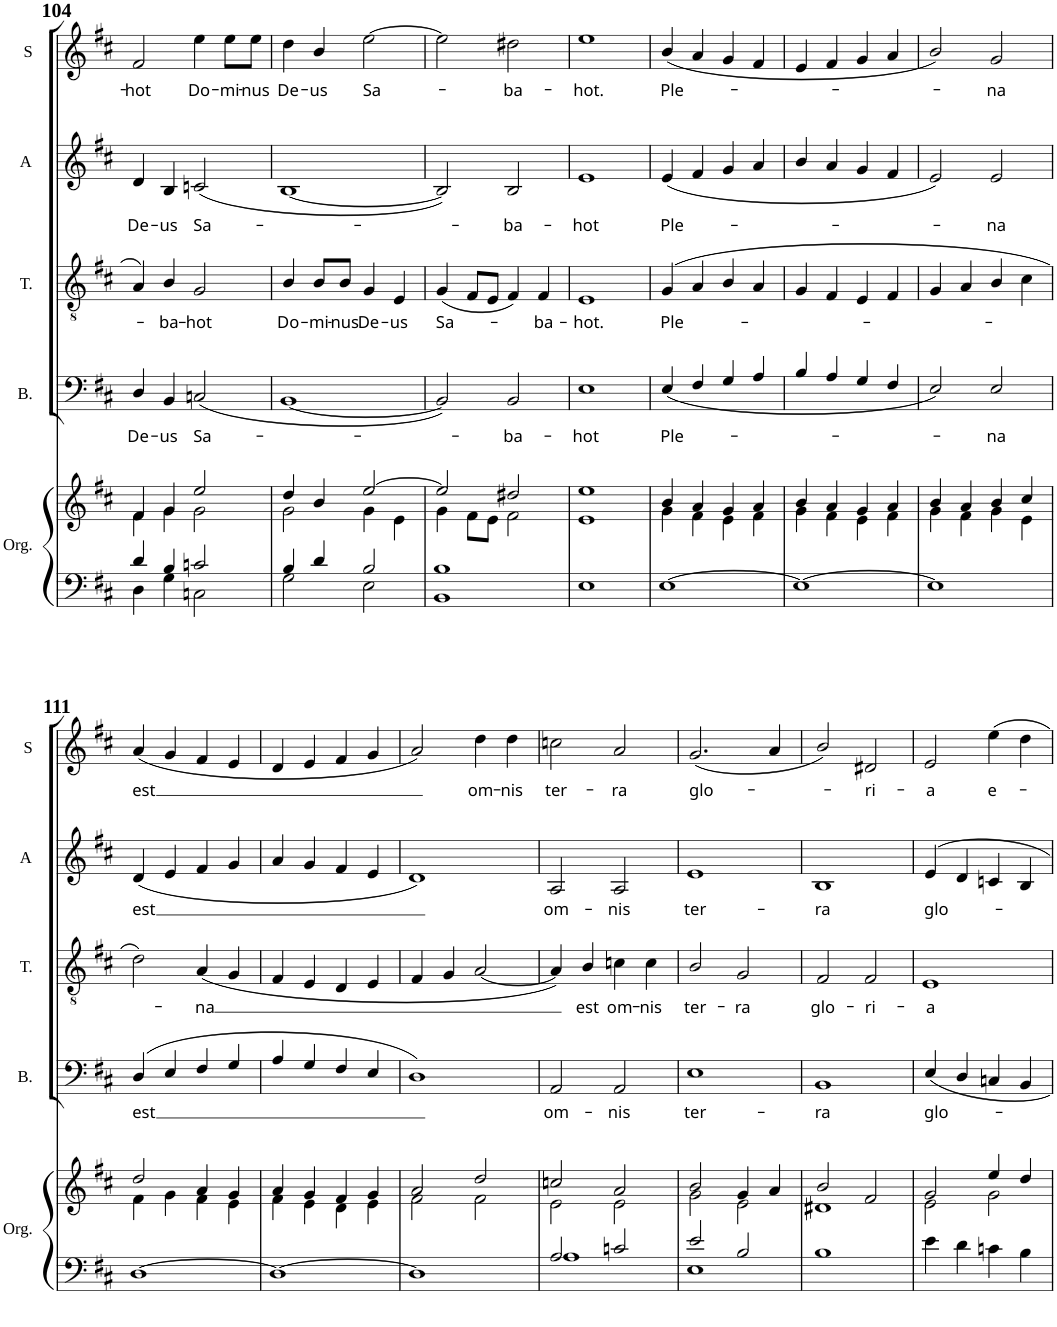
**kern	**kern	**kern	**text	**kern	**text	**kern	**text	**kern	**text
*part5	*part5	*part4	*part4	*part3	*part3	*part2	*part2	*part1	*part1
*staff6	*staff5	*staff4	*staff4	*staff3	*staff3	*staff2	*staff2	*staff1	*staff1
*I"Orgue	*	*I"Basse	*	*I"Ténor	*	*I"Alto	*	*I"Soprano	*
*I'Org.	*	*I'B.	*	*I'T.	*	*I'A	*	*I'S	*
!!LO:PB:g=z
*clefF4	*clefG2	*clefF4	*	*clefGv2	*	*clefG2	*	*clefG2	*
*k[f#c#]	*k[f#c#]	*k[f#c#]	*	*k[f#c#]	*	*k[f#c#]	*	*k[f#c#]	*
*M2/2	*M2/2	*M2/2	*	*M2/2	*	*M2/2	*	*M2/2	*
*met(c|)	*met(c|)	*met(c|)	*	*met(c|)	*	*met(c|)	*	*met(c|)	*
=104	=104	=104	=104	=104	=104	=104	=104	=104	=104
*^	*^	*	*	*	*	*	*	*	*
!	!	!	!	!	!LO:LY:b	!	!	!	!LO:LY:b	!	!LO:LY:b
4d/	4D\	4f#/	4f#\	4D/	De-	4A/	.	4d/	De-	2f#/	-hot
!	!	!	!	!	!LO:LY:b	!	!LO:LY:b	!	!LO:LY:b	!	!
4B/	4G\	4g/	4g\	4BB/	-us	4B/	-ba-	4B/	-us	.	.
!	!	!	!	!	!LO:LY:b	!	!LO:LY:b	!	!LO:LY:b	!	!LO:LY:b
2cn/	2Cn\	2ee/	2g\	(2Cn/	Sa-	2G/	-hot	(2cn/	Sa-	4ee\	Do-
!	!	!	!	!	!	!	!	!	!	!	!LO:LY:b
.	.	.	.	.	.	.	.	.	.	8ee\L	-mi-
!	!	!	!	!	!	!	!	!	!	!	!LO:LY:b
.	.	.	.	.	.	.	.	.	.	8ee\J	-nus
=105	=105	=105	=105	=105	=105	=105	=105	=105	=105	=105	=105
!	!	!	!	!	!	!	!LO:LY:b	!	!	!	!LO:LY:b
4B/	2G\	4dd/	2g\	[1BB	.	4B/	Do-	[1B	.	4dd\	De-
!	!	!	!	!	!	!	!LO:LY:b	!	!	!	!LO:LY:b
4d/	.	4b/	.	.	.	8B/L	-mi-	.	.	4b/	-us
!	!	!	!	!	!	!	!LO:LY:b	!	!	!	!
.	.	.	.	.	.	8B/J	-nus	.	.	.	.
!	!	!	!	!	!	!	!LO:LY:b	!	!	!	!LO:LY:b
2B/	2E\	[>2ee/	4g\	.	.	4G/	De-	.	.	[2ee\	Sa-
!	!	!	!	!	!	!	!LO:LY:b	!	!	!	!
.	.	.	4e\	.	.	4E/	-us	.	.	.	.
=106	=106	=106	=106	=106	=106	=106	=106	=106	=106	=106	=106
!	!	!	!	!	!	!	!LO:LY:b	!	!	!	!
1B	1BB	2ee/]	4g\	2BB/])	.	(4G/	Sa-	2B/])	.	2ee\]	.
.	.	.	8f#\L	.	.	8F#/L	.	.	.	.	.
.	.	.	8e\J	.	.	8E/J	.	.	.	.	.
!	!	!	!	!	!LO:LY:b	!	!	!	!LO:LY:b	!	!LO:LY:b
.	.	2dd#X/	2f#\	2BB/	-ba-	4F#/)	.	2B/	-ba-	2dd#X\	-ba-
!	!	!	!	!	!	!	!LO:LY:b	!	!	!	!
.	.	.	.	.	.	4F#/	-ba-	.	.	.	.
*v	*v	*	*	*	*	*	*	*	*	*	*
=107	=107	=107	=107	=107	=107	=107	=107	=107	=107	=107
!	!	!	!	!LO:LY:b	!	!LO:LY:b	!	!LO:LY:b	!	!LO:LY:b
1E	1ee	1e	1E	-hot	1E	-hot.	1e	-hot	1ee	-hot.
=108	=108	=108	=108	=108	=108	=108	=108	=108	=108	=108
!	!	!	!	!LO:LY:b	!	!LO:LY:b	!	!LO:LY:b	!	!LO:LY:b
[1E	4b/	4g\	(4E/	Ple-	(4G/	Ple-	(4e/	Ple-	(4b/	Ple-
.	4a/	4f#\	4F#/	.	4A/	.	4f#/	.	4a/	.
.	4g/	4e\	4G/	.	4B/	.	4g/	.	4g/	.
.	4a/	4f#\	4A/	.	4A/	.	4a/	.	4f#/	.
=109	=109	=109	=109	=109	=109	=109	=109	=109	=109	=109
1E_	4b/	4g\	4B/	.	4G/	.	4b/	.	4e/	.
.	4a/	4f#\	4A/	.	4F#/	.	4a/	.	4f#/	.
.	4g/	4e\	4G/	.	4E/	.	4g/	.	4g/	.
.	4a/	4f#\	4F#/	.	4F#/	.	4f#/	.	4a/	.
=110	=110	=110	=110	=110	=110	=110	=110	=110	=110	=110
1E]	4b/	4g\	2E/)	.	4G/	.	2e/)	.	2b/)	.
.	4a/	4f#\	.	.	4A/	.	.	.	.	.
!	!	!	!	!LO:LY:b	!	!	!	!LO:LY:b	!	!LO:LY:b
.	4b/	4g\	2E/	-na	4B/	.	2e/	-na	2g/	-na
.	4cc#/	4e\	.	.	4c#\	.	.	.	.	.
!!LO:LB:g=z
=111	=111	=111	=111	=111	=111	=111	=111	=111	=111	=111
!	!	!	!	!LO:LY:b	!	!	!	!LO:LY:b	!	!LO:LY:b
[1D	2dd/	4f#\	(4D/	est	2d\)	.	(4d/	est	(4a/	est
.	.	4g\	4E/	.	.	.	4e/	.	4g/	.
!	!	!	!	!	!	!LO:LY:b	!	!	!	!
.	4a/	4f#\	4F#/	.	(4A/	-na	4f#/	.	4f#/	.
.	4g/	4e\	4G/	.	4G/	.	4g/	.	4e/	.
=112	=112	=112	=112	=112	=112	=112	=112	=112	=112	=112
1D_	4a/	4f#\	4A/	.	4F#/	.	4a/	.	4d/	.
.	4g/	4e\	4G/	.	4E/	.	4g/	.	4e/	.
.	4f#/	4d\	4F#/	.	4D/	.	4f#/	.	4f#/	.
.	4g/	4e\	4E/	.	4E/	.	4e/	.	4g/	.
=113	=113	=113	=113	=113	=113	=113	=113	=113	=113	=113
1D]	2a/	2f#\	1D)	.	4F#/	.	1d)	.	2a/)	.
.	.	.	.	.	4G/	.	.	.	.	.
!	!	!	!	!	!	!	!	!	!	!LO:LY:b
.	2dd/	2f#\	.	.	[2A/	.	.	.	4dd\	om-
!	!	!	!	!	!	!	!	!	!	!LO:LY:b
.	.	.	.	.	.	.	.	.	4dd\	-nis
=114	=114	=114	=114	=114	=114	=114	=114	=114	=114	=114
*^	*	*	*	*	*	*	*	*	*	*
!	!	!	!	!	!LO:LY:b	!	!	!	!LO:LY:b	!	!LO:LY:b
2A/	1A	2ccn/	2e\	2AA/	om-	4A/])	.	2A/	om-	2ccn\	ter-
!	!	!	!	!	!	!	!LO:LY:b	!	!	!	!
.	.	.	.	.	.	4B/	est	.	.	.	.
!	!	!	!	!	!LO:LY:b	!	!LO:LY:b	!	!LO:LY:b	!	!LO:LY:b
2cn/	.	2a/	2e\	2AA/	-nis	4cn\	om-	2A/	-nis	2a/	-ra
!	!	!	!	!	!	!	!LO:LY:b	!	!	!	!
.	.	.	.	.	.	4c\	-nis	.	.	.	.
=115	=115	=115	=115	=115	=115	=115	=115	=115	=115	=115	=115
!	!	!	!	!	!LO:LY:b	!	!LO:LY:b	!	!LO:LY:b	!	!LO:LY:b
2e/	1E	2b/	2g\	1E	ter-	2B/	ter-	1e	ter-	(2.g/	glo-
!	!	!	!	!	!	!	!LO:LY:b	!	!	!	!
2B/	.	4g/	2e\	.	.	2G/	-ra	.	.	.	.
.	.	4a/	.	.	.	.	.	.	.	4a/	.
*v	*v	*	*	*	*	*	*	*	*	*	*
=116	=116	=116	=116	=116	=116	=116	=116	=116	=116	=116
!	!	!	!	!LO:LY:b	!	!LO:LY:b	!	!LO:LY:b	!	!
1B	2b/	1d#X	1BB	-ra	2F#/	glo-	1B	-ra	2b/)	.
!	!	!	!	!	!	!LO:LY:b	!	!	!	!LO:LY:b
.	2f#/	.	.	.	2F#/	-ri-	.	.	2d#X/	-ri-
=117	=117	=117	=117	=117	=117	=117	=117	=117	=117	=117
!	!	!	!	!LO:LY:b	!	!LO:LY:b	!	!LO:LY:b	!	!LO:LY:b
4e\	2g/	2e\	4E/	glo-	1E	-a	4e/	glo-	2e/	-a
4d\	.	.	4D/	.	.	.	4d/	.	.	.
!	!	!	!	!	!	!	!	!	!	!LO:LY:b
4cn\	4ee/	2g\	4Cn/	.	.	.	4cn/	.	4ee\	e-
4B\	4dd/	.	4BB/	.	.	.	4B/	.	4dd\	.
*	*v	*v	*	*	*	*	*	*	*	*
=	=	=	=	=	=	=	=	=	=
*-	*-	*-	*-	*-	*-	*-	*-	*-	*-
